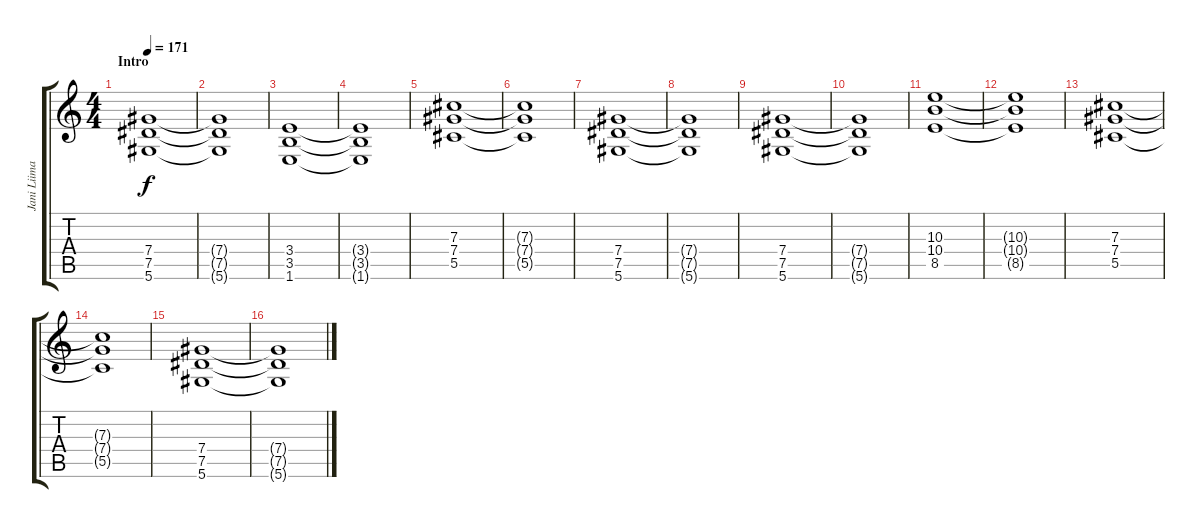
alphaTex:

\track ("Jani Liimatainen 2" "Jani Liima") {instrument distortionguitar}
\staff {score tabs}
\tuning (Eb4 Bb3 Gb3 Db3 Ab2 Eb2) {hide}
\ts (4 4)
\section ("" "Intro")
\tempo 171
\clef g2
\ks aminor
(7.4 7.5 5.6).1{dy f instrument distortionguitar} |
(7.4{t} 7.5{t} 5.6{t}).1 |
(3.4 3.5 1.6).1 |
(3.4{t} 3.5{t} 1.6{t}).1 |
(7.3 7.4 5.5).1 |
(7.3{t} 7.4{t} 5.5{t}).1 |
(7.4 7.5 5.6).1 |
(7.4{t} 7.5{t} 5.6{t}).1 |
(7.4 7.5 5.6).1 |
(7.4{t} 7.5{t} 5.6{t}).1 |
(10.3 10.4 8.5).1 |
(10.3{t} 10.4{t} 8.5{t}).1 |
(7.3 7.4 5.5).1 |
(7.3{t} 7.4{t} 5.5{t}).1 |
(7.4 7.5 5.6).1 |
(7.4{t} 7.5{t} 5.6{t}).1
